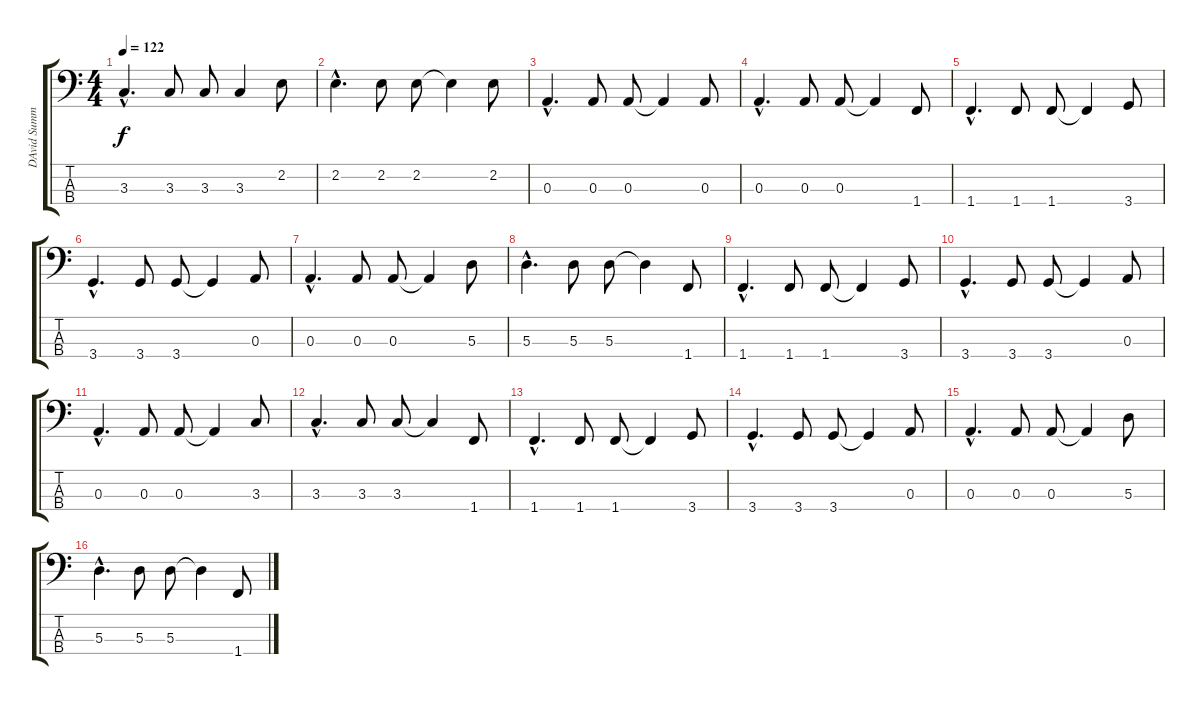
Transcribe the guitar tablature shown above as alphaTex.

\track ("DAvid Summers (Bajo)" "DAvid Summ") {instrument electricbasspick}
\staff {score tabs}
\tuning (G2 D2 A1 E1) {hide}
\ts (4 4)
\tempo 122
\clef f4
\ks c
3.3{hac}.4{d dy f} 3.3.8 3.3.8 3.3.4 2.2.8 |
2.2{hac}.4{d} 2.2.8 2.2.8 2.2{t}.4 2.2.8 |
0.3{hac}.4{d} 0.3.8 0.3.8 0.3{t}.4 0.3.8 |
0.3{hac}.4{d} 0.3.8 0.3.8 0.3{t}.4 1.4.8 |
1.4{hac}.4{d} 1.4.8 1.4.8 1.4{t}.4 3.4.8 |
3.4{hac}.4{d} 3.4.8 3.4.8 3.4{t}.4 0.3.8 |
0.3{hac}.4{d} 0.3.8 0.3.8 0.3{t}.4 5.3.8 |
5.3{hac}.4{d} 5.3.8 5.3.8 5.3{t}.4 1.4.8 |
1.4{hac}.4{d} 1.4.8 1.4.8 1.4{t}.4 3.4.8 |
3.4{hac}.4{d} 3.4.8 3.4.8 3.4{t}.4 0.3.8 |
0.3{hac}.4{d} 0.3.8 0.3.8 0.3{t}.4 3.3.8 |
3.3{hac}.4{d} 3.3.8 3.3.8 3.3{t}.4 1.4.8 |
1.4{hac}.4{d} 1.4.8 1.4.8 1.4{t}.4 3.4.8 |
3.4{hac}.4{d} 3.4.8 3.4.8 3.4{t}.4 0.3.8 |
0.3{hac}.4{d} 0.3.8 0.3.8 0.3{t}.4 5.3.8 |
5.3{hac}.4{d} 5.3.8 5.3.8 5.3{t}.4 1.4.8
